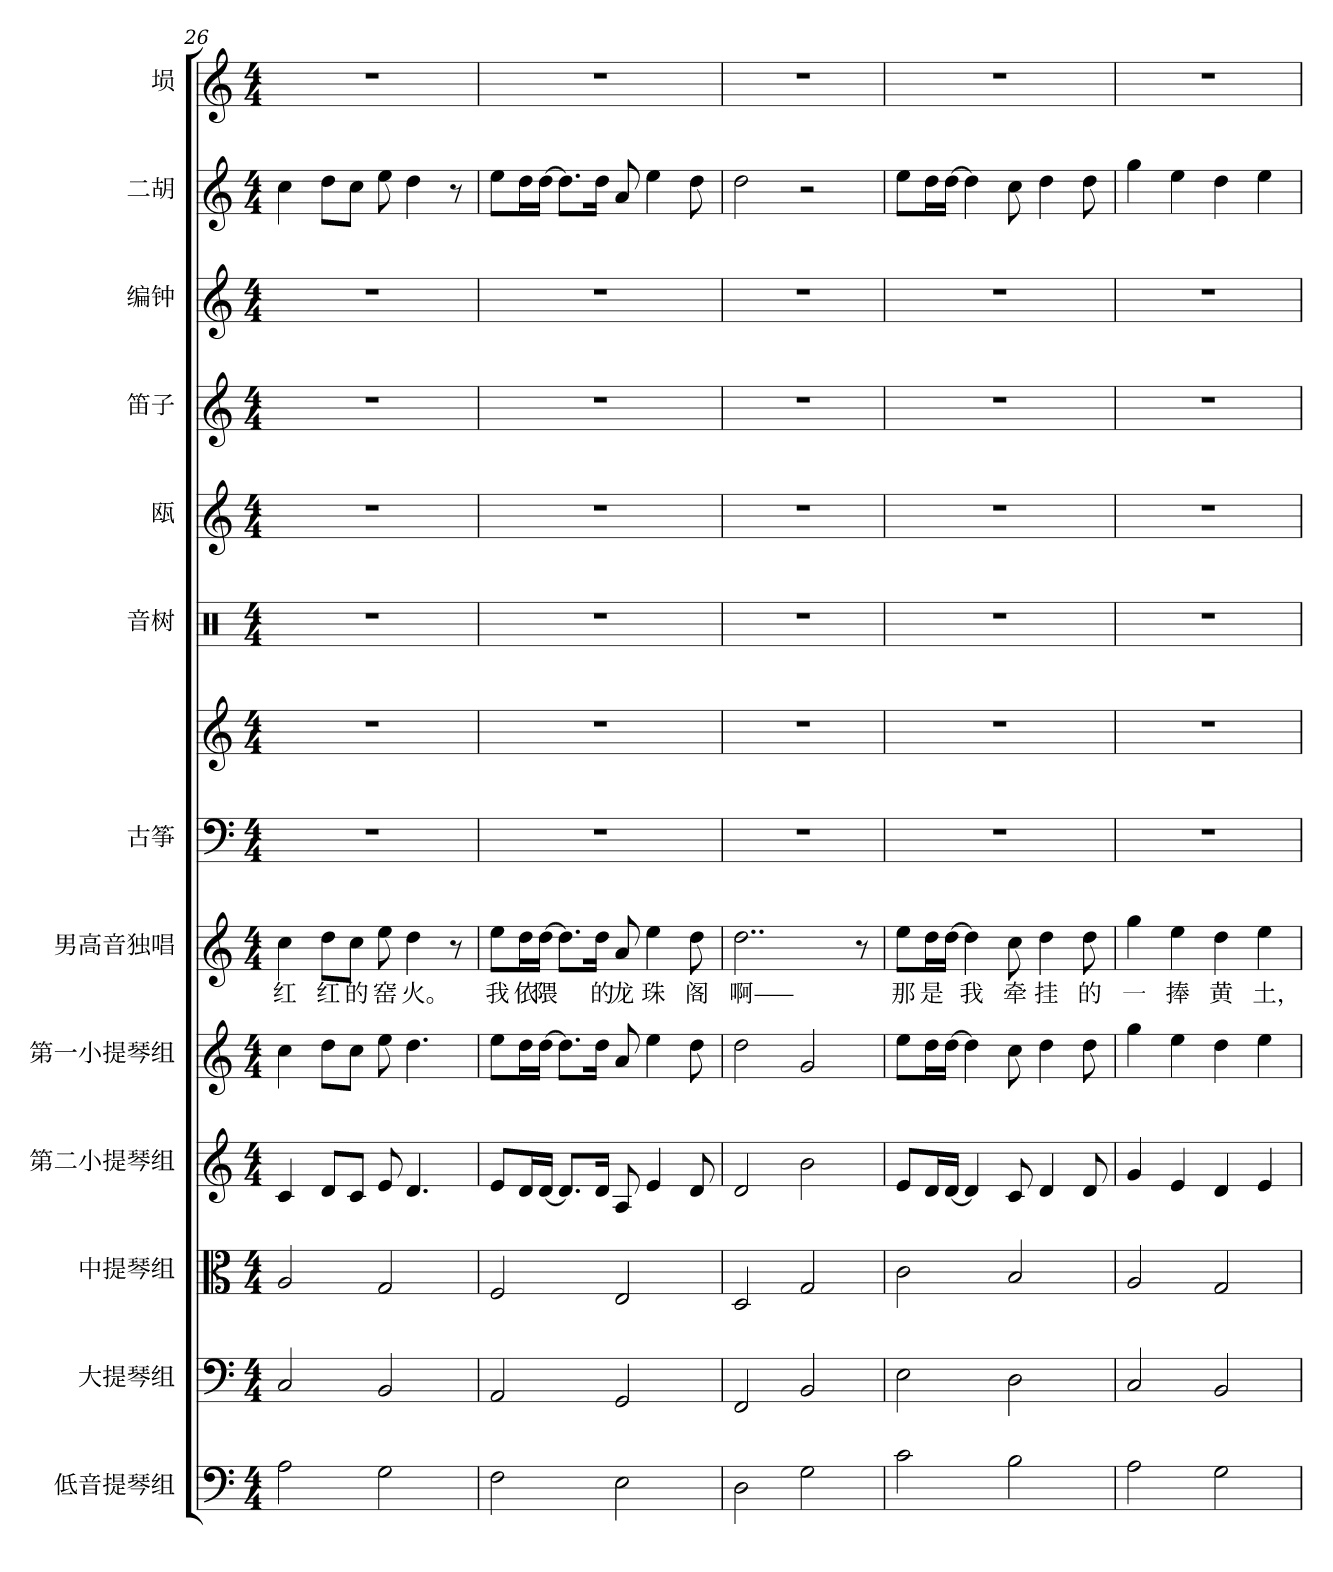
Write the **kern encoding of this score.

**kern	**kern	**kern	**kern	**kern	**kern	**text	**kern	**kern	**kern	**kern	**kern	**kern	**kern	**kern
*part13	*part12	*part11	*part10	*part9	*part8	*part8	*part7	*part7	*part6	*part5	*part4	*part3	*part2	*part1
*staff14	*staff13	*staff12	*staff11	*staff10	*staff9	*staff9	*staff8	*staff7	*staff6	*staff5	*staff4	*staff3	*staff2	*staff1
*I"低音提琴组	*I"大提琴组	*I"中提琴组	*I"第二小提琴组	*I"第一小提琴组	*I"男高音独唱	*	*I"古筝	*	*I"音树	*I"瓯	*I"笛子	*I"编钟	*I"二胡	*I"埙
*clefF4	*clefF4	*clefC3	*clefG2	*clefG2	*clefG2	*	*clefF4	*clefG2	*clefX	*clefG2	*clefG2	*clefG2	*clefG2	*clefG2
*ITrd7c12	*	*	*	*	*	*	*	*	*	*	*ITrd-7c-12	*	*	*
*k[]	*k[]	*k[]	*k[]	*k[]	*k[]	*	*k[]	*k[]	*k[]	*k[]	*k[]	*k[]	*k[]	*k[]
*M4/4	*M4/4	*M4/4	*M4/4	*M4/4	*M4/4	*	*M4/4	*M4/4	*M4/4	*M4/4	*M4/4	*M4/4	*M4/4	*M4/4
=26	=26	=26	=26	=26	=26	=26	=26	=26	=26	=26	=26	=26	=26	=26
!	!	!	!	!	!	!LO:LY:b	!	!	!	!	!	!	!	!
2AA\	2C/	2A/	4c/	4cc\	4cc\	红	1r	1r	1r	1r	1r	1r	4cc\	1r
!	!	!	!	!	!	!LO:LY:b	!	!	!	!	!	!	!	!
.	.	.	8d/L	8dd\L	8dd\L	红	.	.	.	.	.	.	8dd\L	.
!	!	!	!	!	!	!LO:LY:b	!	!	!	!	!	!	!	!
.	.	.	8c/J	8cc\J	8cc\J	的	.	.	.	.	.	.	8cc\J	.
!	!	!	!	!	!	!LO:LY:b	!	!	!	!	!	!	!	!
2GG\	2BB/	2G/	8e/	8ee\	8ee\	窑	.	.	.	.	.	.	8ee\	.
!	!	!	!	!	!	!LO:LY:b	!	!	!	!	!	!	!	!
.	.	.	4.d/	4.dd\	4dd\	火。	.	.	.	.	.	.	4dd\	.
.	.	.	.	.	8r	.	.	.	.	.	.	.	8r	.
!!LO:PB:g=z
=27	=27	=27	=27	=27	=27	=27	=27	=27	=27	=27	=27	=27	=27	=27
!	!	!	!	!	!	!LO:LY:b	!	!	!	!	!	!	!	!
2FF\	2AA/	2F/	8e/L	8ee\L	8ee\L	我	1r	1r	1r	1r	1r	1r	8ee\L	1r
!	!	!	!	!	!	!LO:LY:b	!	!	!	!	!	!	!	!
.	.	.	16d/L	16dd\L	16dd\L	依	.	.	.	.	.	.	16dd\L	.
!	!	!	!	!	!	!LO:LY:b	!	!	!	!	!	!	!	!
.	.	.	[16d/JJ	[16dd\JJ	[16dd\JJ	隈	.	.	.	.	.	.	[16dd\JJ	.
.	.	.	8.d/L]	8.dd\L]	8.dd\L]	.	.	.	.	.	.	.	8.dd\L]	.
!	!	!	!	!	!	!LO:LY:b	!	!	!	!	!	!	!	!
.	.	.	16d/Jk	16dd\Jk	16dd\Jk	的	.	.	.	.	.	.	16dd\Jk	.
!	!	!	!	!	!	!LO:LY:b	!	!	!	!	!	!	!	!
2EE\	2GG/	2E/	8A/	8a/	8a/	龙	.	.	.	.	.	.	8a/	.
!	!	!	!	!	!	!LO:LY:b	!	!	!	!	!	!	!	!
.	.	.	4e/	4ee\	4ee\	珠	.	.	.	.	.	.	4ee\	.
!	!	!	!	!	!	!LO:LY:b	!	!	!	!	!	!	!	!
.	.	.	8d/	8dd\	8dd\	阁	.	.	.	.	.	.	8dd\	.
=28	=28	=28	=28	=28	=28	=28	=28	=28	=28	=28	=28	=28	=28	=28
!	!	!	!	!	!	!LO:LY:b	!	!	!	!	!	!	!	!
2DD\	2FF/	2D/	2d/	2dd\	2..dd\	啊——	1r	1r	1r	1r	1r	1r	2dd\	1r
2GG\	2BB/	2G/	2b\	2g/	.	.	.	.	.	.	.	.	2r	.
.	.	.	.	.	8r	.	.	.	.	.	.	.	.	.
=29	=29	=29	=29	=29	=29	=29	=29	=29	=29	=29	=29	=29	=29	=29
!	!	!	!	!	!	!LO:LY:b	!	!	!	!	!	!	!	!
2C\	2E\	2c\	8e/L	8ee\L	8ee\L	那	1r	1r	1r	1r	1r	1r	8ee\L	1r
!	!	!	!	!	!	!LO:LY:b	!	!	!	!	!	!	!	!
.	.	.	16d/L	16dd\L	16dd\L	是	.	.	.	.	.	.	16dd\L	.
.	.	.	[16d/JJ	[16dd\JJ	[16dd\JJ	.	.	.	.	.	.	.	[16dd\JJ	.
!	!	!	!	!	!	!LO:LY:b	!	!	!	!	!	!	!	!
.	.	.	4d/]	4dd\]	4dd\]	我	.	.	.	.	.	.	4dd\]	.
!	!	!	!	!	!	!LO:LY:b	!	!	!	!	!	!	!	!
2BB\	2D\	2B/	8c/	8cc\	8cc\	牵	.	.	.	.	.	.	8cc\	.
!	!	!	!	!	!	!LO:LY:b	!	!	!	!	!	!	!	!
.	.	.	4d/	4dd\	4dd\	挂	.	.	.	.	.	.	4dd\	.
!	!	!	!	!	!	!LO:LY:b	!	!	!	!	!	!	!	!
.	.	.	8d/	8dd\	8dd\	的	.	.	.	.	.	.	8dd\	.
=30	=30	=30	=30	=30	=30	=30	=30	=30	=30	=30	=30	=30	=30	=30
!	!	!	!	!	!	!LO:LY:b	!	!	!	!	!	!	!	!
2AA\	2C/	2A/	4g/	4gg\	4gg\	一	1r	1r	1r	1r	1r	1r	4gg\	1r
!	!	!	!	!	!	!LO:LY:b	!	!	!	!	!	!	!	!
.	.	.	4e/	4ee\	4ee\	捧	.	.	.	.	.	.	4ee\	.
!	!	!	!	!	!	!LO:LY:b	!	!	!	!	!	!	!	!
2GG\	2BB/	2G/	4d/	4dd\	4dd\	黄	.	.	.	.	.	.	4dd\	.
!	!	!	!	!	!	!LO:LY:b	!	!	!	!	!	!	!	!
.	.	.	4e/	4ee\	4ee\	土，	.	.	.	.	.	.	4ee\	.
=	=	=	=	=	=	=	=	=	=	=	=	=	=	=
*-	*-	*-	*-	*-	*-	*-	*-	*-	*-	*-	*-	*-	*-	*-
